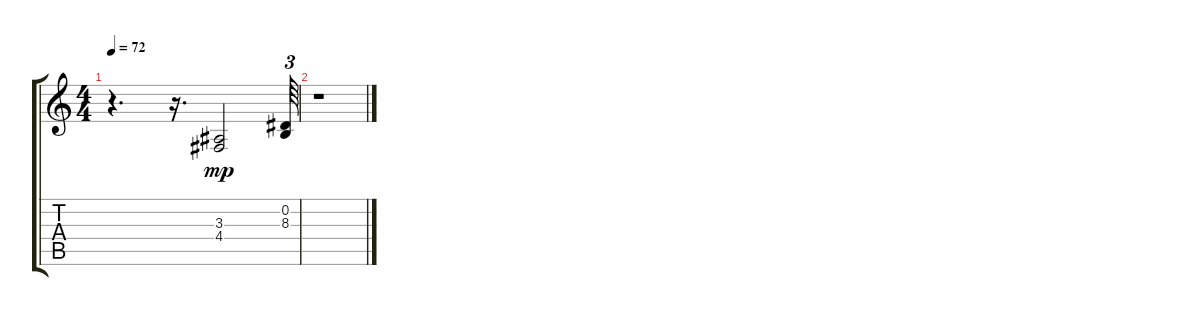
\track "" {instrument stringensemble2}
\staff {score tabs}
\tuning (E4 B3 G3 D3 A2 E2) {hide}
\ts (4 4)
\tempo 72
\clef g2
\ks c
r.4{d dy mp} r.16{d} (3.3 4.4).2 (0.2 8.3).64{tu (3 2)} |
r.1
